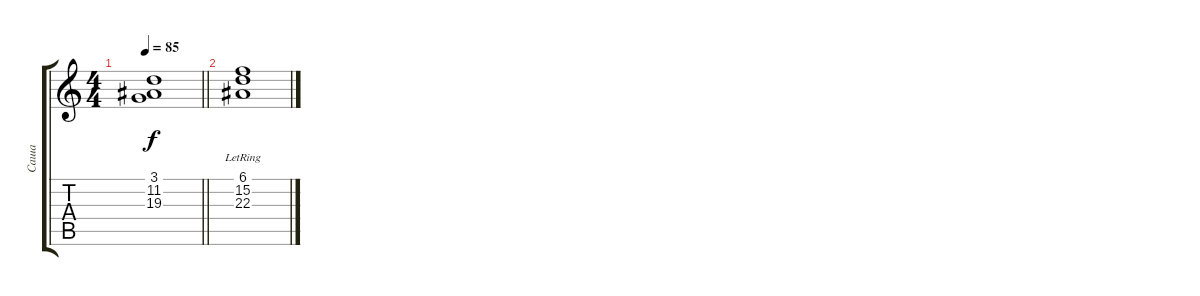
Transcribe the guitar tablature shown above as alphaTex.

\track ("Саша" "Саша") {instrument stringensemble1}
\staff {score tabs}
\tuning (E4 B3 G3 D3 A2 E2) {hide}
\ts (4 4)
\tempo 85
\clef g2
\barLineRight lightlight
\ks c
(3.1{t} 11.2{t} 19.3{t}).1{dy f} |
(6.1{lr} 15.2{lr} 22.3{lr}).1
